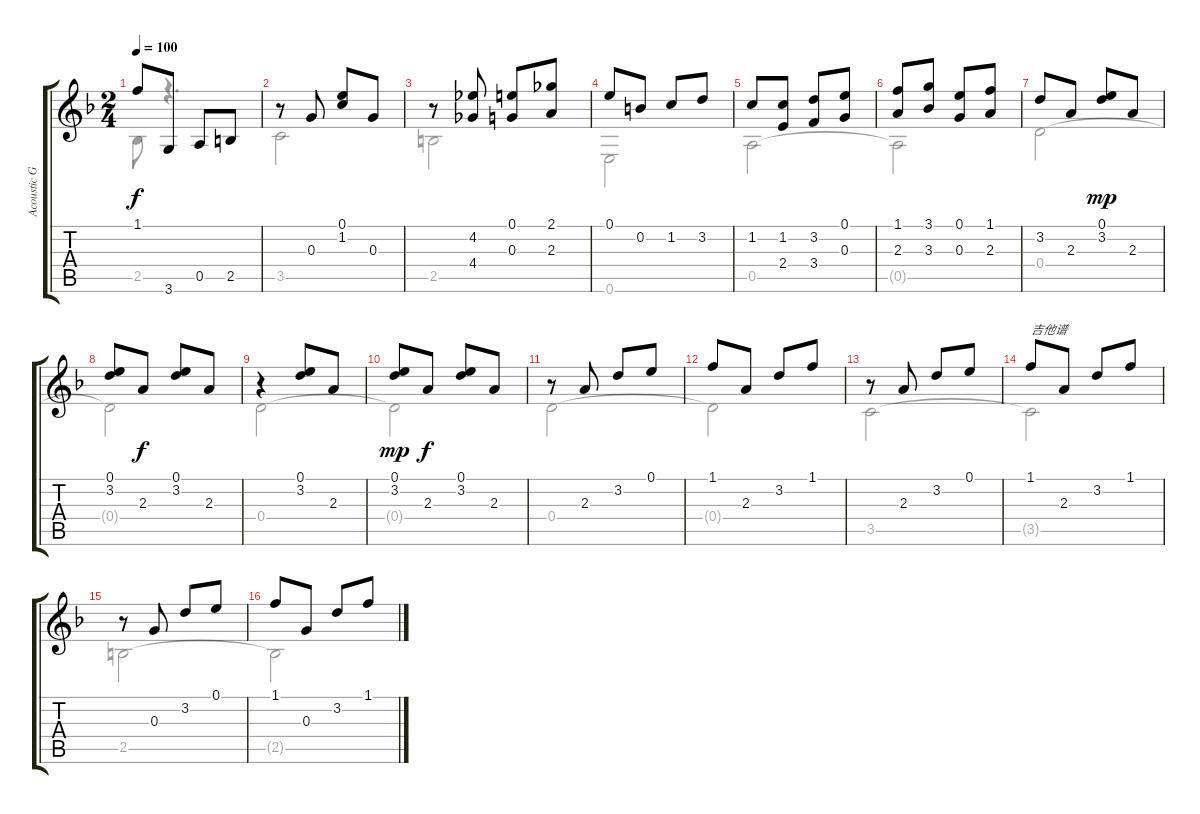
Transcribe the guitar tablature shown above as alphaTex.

\track ("Acoustic Guitar (Nylon)" "Acoustic G") {instrument acousticguitarnylon}
\staff {score tabs}
\tuning (E4 B3 G3 D3 A2 E2) {hide}
\voice
\ts (2 4)
\tempo 100
\clef g2
\ks dminor
1.1.8{dy f} 3.6.8 0.5.8 2.5.8 |
r.8 0.3.8 (0.1 1.2).8 0.3.8 |
r.8 (4.2 4.4).8 (0.1 0.3).8 (2.1 2.3).8 |
0.1.8 0.2.8 1.2.8 3.2.8 |
1.2.8 (1.2 2.4).8 (3.2 3.4).8 (0.1 0.3).8 |
(1.1 2.3).8 (3.1 3.3).8 (0.1 0.3).8 (1.1 2.3).8 |
3.2.8 2.3.8 (0.1 3.2).8{dy mp} 2.3.8 |
(0.1 3.2).8 2.3.8{dy f} (0.1 3.2).8 2.3.8 |
r.4 (0.1 3.2).8 2.3.8 |
(0.1 3.2).8{dy mp} 2.3.8{dy f} (0.1 3.2).8 2.3.8 |
r.8 2.3.8 3.2.8 0.1.8 |
1.1.8 2.3.8 3.2.8 1.1.8 |
r.8 2.3.8 3.2.8 0.1.8 |
1.1.8{txt "吉他谱"} 2.3.8 3.2.8 1.1.8 |
r.8 0.3.8 3.2.8 0.1.8 |
1.1.8 0.3.8 3.2.8 1.1.8
\voice
\clef g2
\ottava regular
\simile none
\ks dminor
2.5{t}.8{dy f} r.4{d} |
3.5.2 |
2.5.2 |
0.6.2 |
0.5.2 |
0.5{t}.2 |
0.4.2 |
0.4{t}.2 |
0.4.2 |
0.4{t}.2 |
0.4.2 |
0.4{t}.2 |
3.5.2 |
3.5{t}.2 |
2.5.2 |
2.5{t}.2
